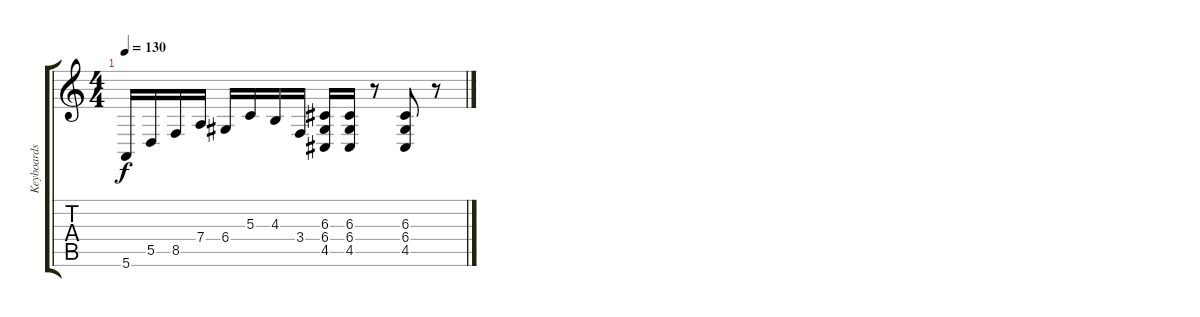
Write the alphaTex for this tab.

\track ("Keyboards" "Keyboards") {instrument lead1square}
\staff {score tabs}
\tuning (E4 B3 G3 D3 A2 E2) {hide}
\ts (4 4)
\tempo 130
\clef g2
\ks c
5.6.16{dy f volume 13 balance 8 instrument lead1square} 5.5.16 8.5.16 7.4.16 6.4.16 5.3.16 4.3.16 3.4.16 (6.3 6.4 4.5).16 (6.3 6.4 4.5).16 r.8 (6.3 6.4 4.5).8 r.8
